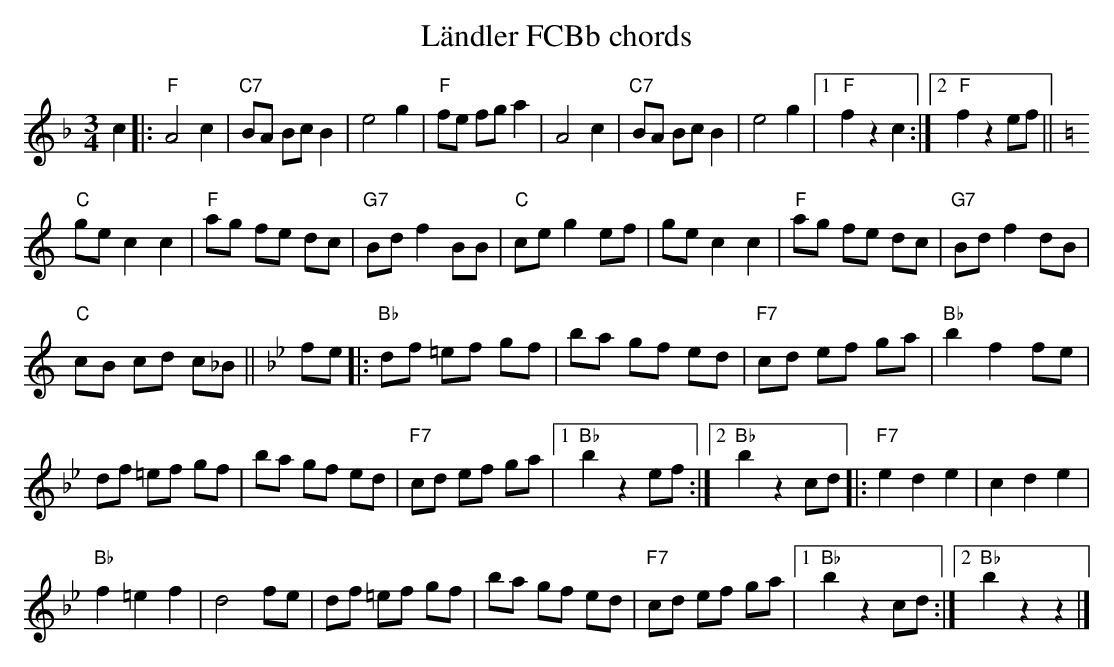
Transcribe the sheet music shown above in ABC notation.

X:1
T: Ländler FCBb chords
M:3/4
L:1/8
K:F %%MIDI gchordon
c2 |: "F"A4c2 | "C7"BA Bc B2 | e4g2 | "F"fe fg a2 | A4c2 | "C7"BA Bc B2 | e4g2 |1 "F"f2z2c2 :|2 "F"f2z2ef || [K:C]
"C"ge c2c2 | "F"ag fe dc | "G7"Bd f2 BB | "C"ce g2 ef | ge c2c2 | "F"ag fe dc | "G7"Bd f2 dB |
"C"cB cd c_B || [K:Bb] fe |:"Bb"df =ef gf | ba gf ed | "F7"cd ef ga | "Bb"b2f2 fe |
df =ef gf | ba gf ed | "F7"cd ef ga |1 "Bb"b2 z2 ef :|2 "Bb"b2 z2 cd |: "F7"e2d2e2 | c2d2e2 |
"Bb"f2=e2f2 | d4 fe | df =ef gf | ba gf ed | "F7"cd ef ga |1 "Bb"b2 z2 cd :|2 "Bb"b2z2z2 |]
